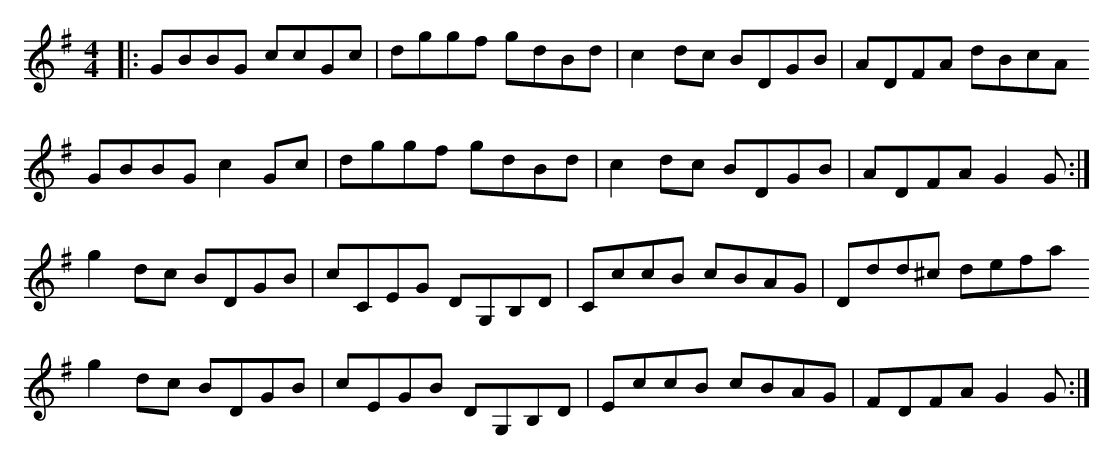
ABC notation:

X:1
M:4/4
K:G
|:GBBG ccGc|dggf gdBd|c2 dc BDGB|ADFA dBcA
GBBG c2 Gc|dggf gdBd|c2 dc BDGB|ADFA G2 G:|
g2 dc BDGB|cCEG DG,B,D|CccB cBAG|Ddd^c defa
g2 dc BDGB|cEGB DG,B,D|EccB cBAG|FDFA G2 G:|
